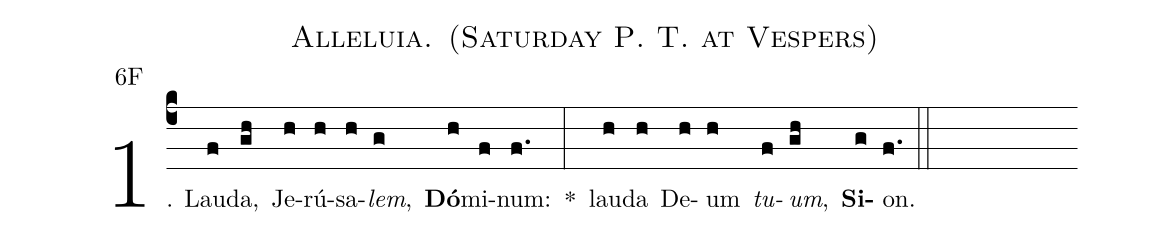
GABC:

name:Alleluia. (Saturday P. T. at Vespers);
office-part:Antiphona;
mode:6;
annotation:6F;
%%
(c4) 1. Lau(f)da,(gh) Je(h)rú(h)sa(h)<i>lem</i>,(g) <b>Dó</b>(h)mi(f)num:(f.) *(:) lau(h)da(h) De(h)um(h) <i>tu</i>(f)<i>um</i>,(gh) <b>Si</b>(g)on.(f.) (::)
